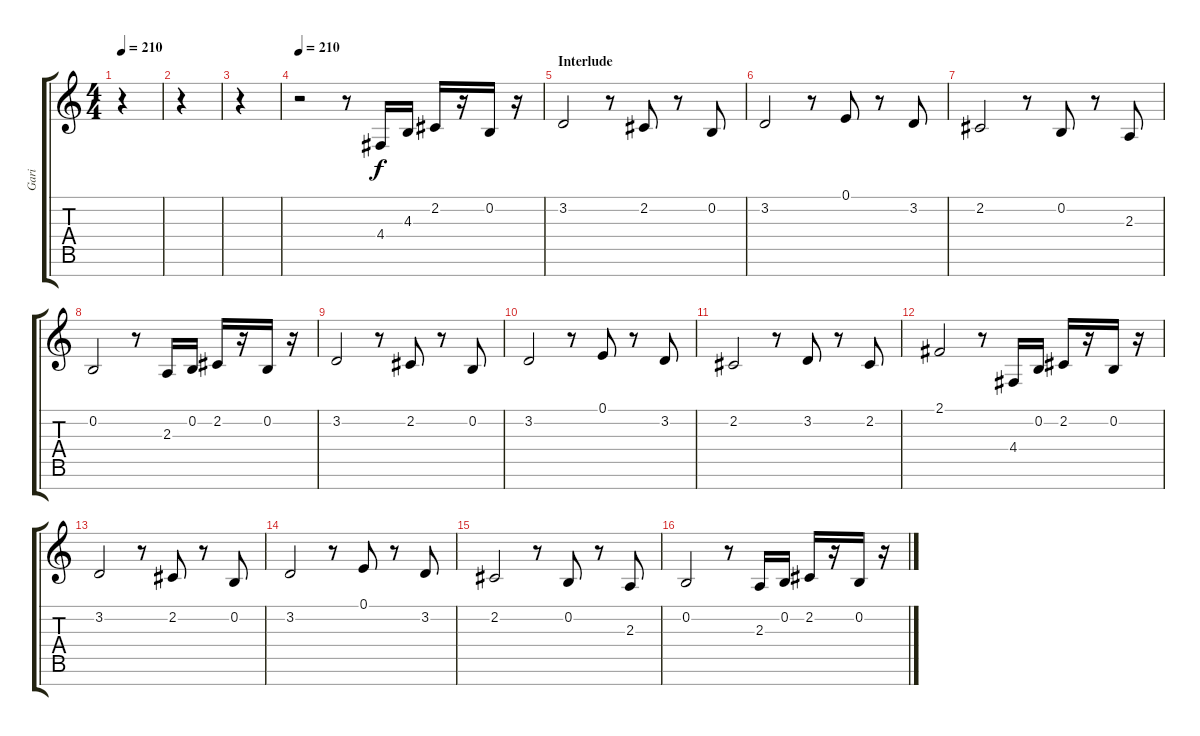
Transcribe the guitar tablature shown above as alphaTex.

\track ("Gari" "Gari") {instrument trombone}
\staff {score tabs}
\tuning (E4 B3 G3 D3 A2 E2 B1) {hide}
\ts (4 4)
\tempo 210
\clef g2
\ks c
r.4{dy f} |
r.4 |
r.4 |
\tempo 210
r.2 r.8 4.4.16 4.3.16 2.2.16 r.16 0.2.16 r.16 |
\section ("" "Interlude")
3.2.2 r.8 2.2.8 r.8 0.2.8 |
3.2.2 r.8 0.1.8 r.8 3.2.8 |
2.2.2 r.8 0.2.8 r.8 2.3.8 |
0.2.2 r.8 2.3.16 0.2.16 2.2.16 r.16 0.2.16 r.16 |
3.2.2 r.8 2.2.8 r.8 0.2.8 |
3.2.2 r.8 0.1.8 r.8 3.2.8 |
2.2.2 r.8 3.2.8 r.8 2.2.8 |
2.1.2 r.8 4.4.16 0.2.16 2.2.16 r.16 0.2.16 r.16 |
3.2.2 r.8 2.2.8 r.8 0.2.8 |
3.2.2 r.8 0.1.8 r.8 3.2.8 |
2.2.2 r.8 0.2.8 r.8 2.3.8 |
0.2.2 r.8 2.3.16 0.2.16 2.2.16 r.16 0.2.16 r.16
